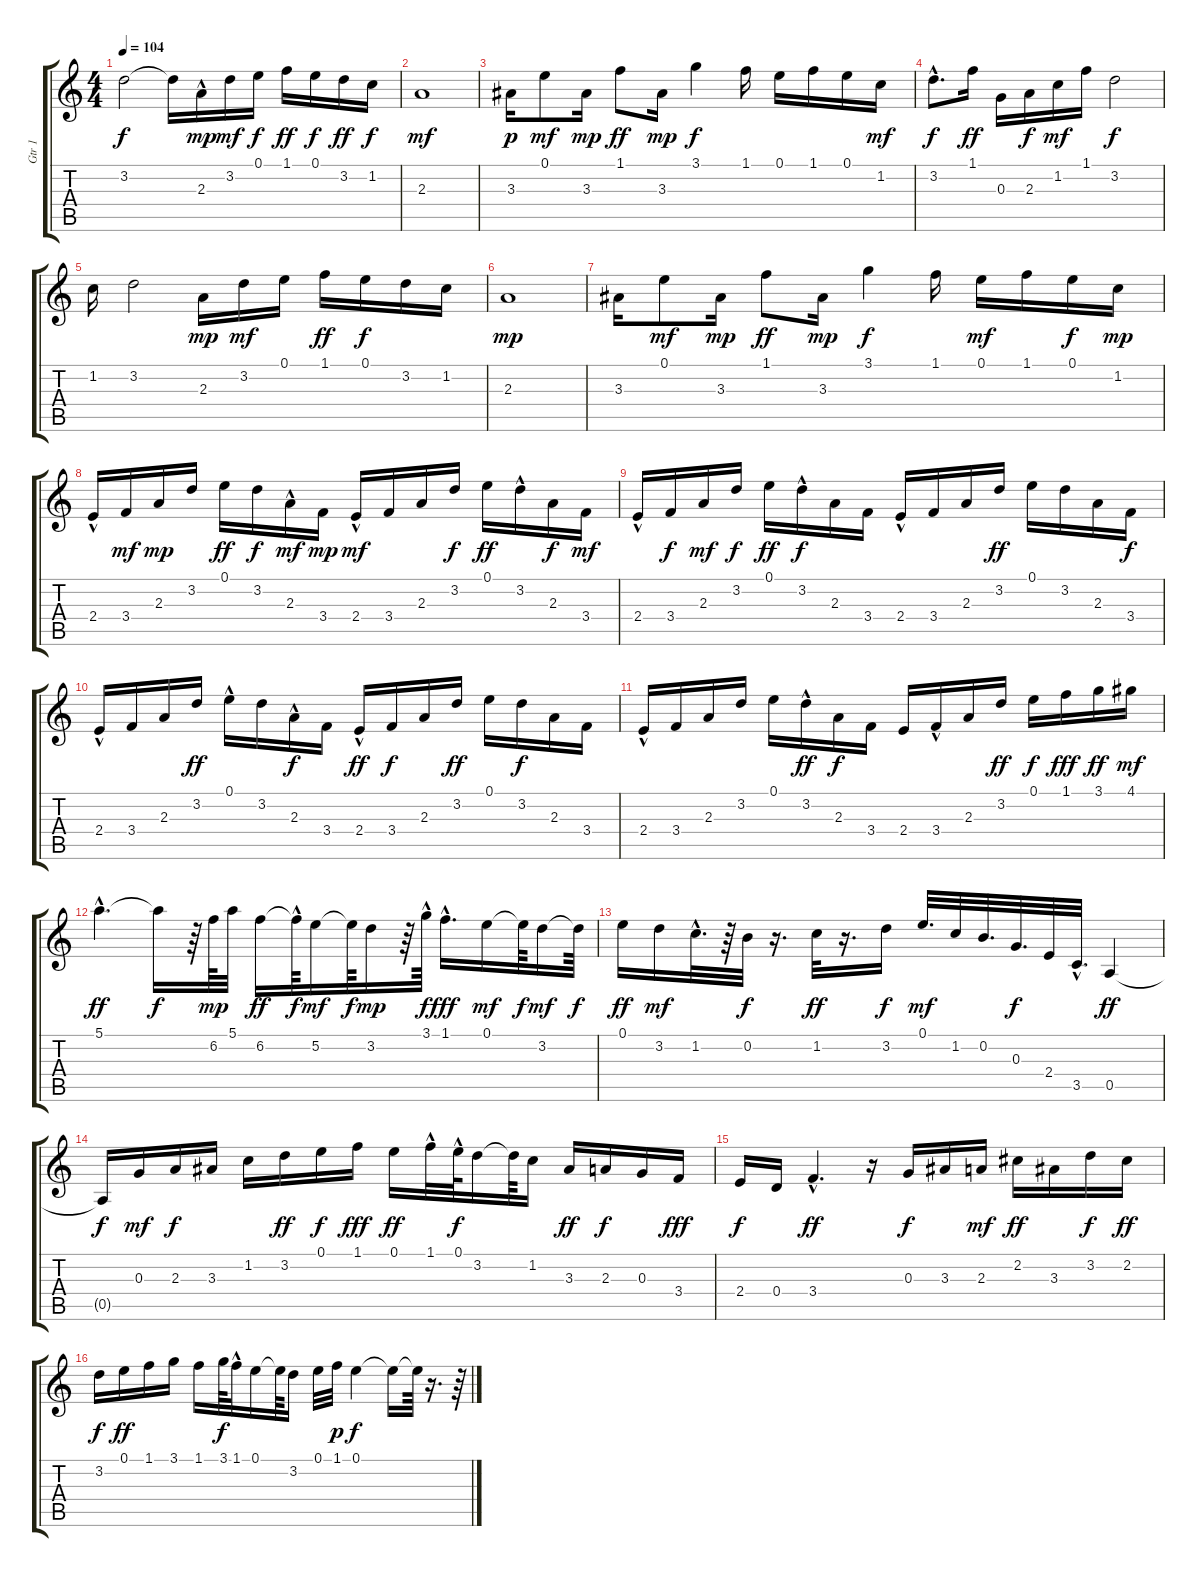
\track ("Gtr 1" "Gtr 1") {instrument acousticguitarsteel}
\staff {score tabs}
\tuning (E4 B3 G3 D3 A2 E2) {hide}
\ts (4 4)
\tempo 104
\clef g2
\ks c
3.2.2{dy f} 3.2{t}.16 2.3{hac}.16{dy mp} 3.2.16{dy mf} 0.1.16{dy f} 1.1.16{dy ff} 0.1.16{dy f} 3.2.16{dy ff} 1.2.16{dy f} |
2.3.1{dy mf} |
3.3.16{dy p} 0.1.8{dy mf} 3.3.16{dy mp} 1.1.8{dy ff} 3.3.16{dy mp} 3.1.4{dy f} 1.1.16 0.1.16 1.1.16 0.1.16 1.2.16{dy mf} |
3.2{hac}.8{d dy f} 1.1.16{dy ff} 0.3.16 2.3.16{dy f} 1.2.16{dy mf} 1.1.16 3.2.2{dy f} |
1.2.16 3.2.2 2.3.16{dy mp} 3.2.16{dy mf} 0.1.16 1.1.16{dy ff} 0.1.16{dy f} 3.2.16 1.2.16 |
2.3.1{dy mp} |
3.3.16 0.1.8{dy mf} 3.3.16{dy mp} 1.1.8{dy ff} 3.3.16{dy mp} 3.1.4{dy f} 1.1.16 0.1.16{dy mf} 1.1.16 0.1.16{dy f} 1.2.16{dy mp} |
2.4{hac}.16 3.4.16{dy mf} 2.3.16{dy mp} 3.2.16 0.1.16{dy ff} 3.2.16{dy f} 2.3{hac}.16{dy mf} 3.4.16{dy mp} 2.4{hac}.16{dy mf} 3.4.16 2.3.16 3.2.16{dy f} 0.1.16{dy ff} 3.2{hac}.16 2.3.16{dy f} 3.4.16{dy mf} |
2.4{hac}.16 3.4.16{dy f} 2.3.16{dy mf} 3.2.16{dy f} 0.1.16{dy ff} 3.2{hac}.16{dy f} 2.3.16 3.4.16 2.4{hac}.16 3.4.16 2.3.16 3.2.16{dy ff} 0.1.16 3.2.16 2.3.16 3.4.16{dy f} |
2.4{hac}.16 3.4.16 2.3.16 3.2.16{dy ff} 0.1{hac}.16 3.2.16 2.3{hac}.16{dy f} 3.4.16 2.4{hac}.16{dy ff} 3.4.16{dy f} 2.3.16 3.2.16{dy ff} 0.1.16 3.2.16{dy f} 2.3.16 3.4.16 |
2.4{hac}.16 3.4.16 2.3.16 3.2.16 0.1.16 3.2{hac}.16{dy ff} 2.3.16{dy f} 3.4.16 2.4.16 3.4{hac}.16 2.3.16 3.2.16{dy ff} 0.1.16{dy f} 1.1.16{dy fff} 3.1.16{dy ff} 4.1.16{dy mf} |
5.1{hac}.4{d dy ff} 5.1{t}.16{dy f} r.64 6.2.64{dy mp} 5.1.32 6.2.16{dy ff} 6.2{hac t}.64{dy f} 5.2.16{dy mf} 5.2{t}.64{dy f} 3.2.16{dy mp} r.64 3.1{hac}.64{dy f} 1.1{hac}.16{d dy fff} 0.1.16{dy mf} 0.1{t}.64{dy f} 3.2.16{dy mf} 3.2{t}.64{dy f} |
0.1.16{dy ff} 3.2.16{dy mf} 1.2{hac}.32{d} r.64 0.2.32{dy f} r.16{d} 1.2.32{dy ff} r.16{d} 3.2.16{dy f} 0.1.32{d dy mf} 1.2.32 0.2.32{d} 0.3.32{d dy f} 2.4.32 3.5{hac}.32{d} 0.5.4{dy ff} |
0.5{t}.16{dy f} 0.3.16{dy mf} 2.3.16{dy f} 3.3.16 1.2.16 3.2.16{dy ff} 0.1.16{dy f} 1.1.16{dy fff} 0.1.16{dy ff} 1.1{hac}.32 0.1{hac}.64{dy f} 3.2.16 3.2{t}.64 1.2.16 3.3.16{dy ff} 2.3.16{dy f} 0.3.16 3.4.16{dy fff} |
2.4.16{dy f} 0.4.16 3.4{hac}.4{d dy ff} r.16 0.3.16{dy f} 3.3.16 2.3.16{dy mf} 2.2.16{dy ff} 3.3.16 3.2.16{dy f} 2.2.16{dy ff} |
3.2.16{dy f} 0.1.16{dy ff} 1.1.16 3.1.16 1.1.16 3.1.64{dy f} 1.1{hac}.32 0.1.16 0.1{t}.64 3.2.16 0.1.32 1.1.32{dy p} 0.1.4{dy f} 0.1{t}.16 0.1{t}.64 r.16{d} r.64
